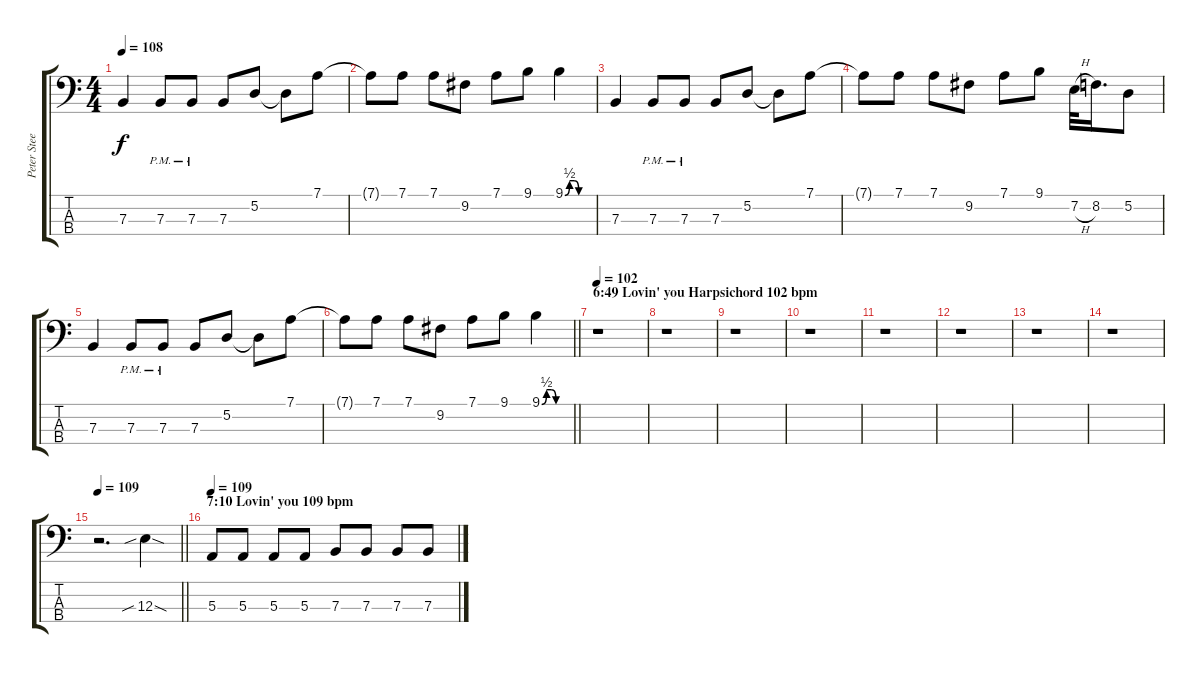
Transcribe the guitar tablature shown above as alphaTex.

\track ("Peter Steele R.I.P. (Bass Guitar)" "Peter Stee") {instrument acousticbass}
\staff {score tabs}
\tuning (D2 A1 E1 B0) {hide}
\ts (4 4)
\tempo 108
\clef f4
\ks c
7.3.4{dy f} 7.3{pm}.8 7.3{pm}.8 7.3.8 5.2.8 5.2{t}.8 7.1.8 |
7.1{t}.8 7.1.8 7.1.8 9.2.8 7.1.8 9.1.8 9.1{be (custom 0 0 10 2 20 2 30 0 60 0)}.4 |
7.3.4 7.3{pm}.8 7.3{pm}.8 7.3.8 5.2.8 5.2{t}.8 7.1.8 |
7.1{t}.8 7.1.8 7.1.8 9.2.8 7.1.8 9.1.8 7.2{h}.32 8.2.16{d} 5.2.8 |
7.3.4 7.3{pm}.8 7.3{pm}.8 7.3.8 5.2.8 5.2{t}.8 7.1.8 |
\barLineRight lightlight
7.1{t}.8 7.1.8 7.1.8 9.2.8 7.1.8 9.1.8 9.1{be (custom 0 0 10 2 20 2 30 0 60 0)}.4 |
\section ("" "6:49 Lovin' you Harpsichord 102 bpm")
\tempo 102
r.1 |
r.1 |
r.1 |
r.1 |
r.1 |
r.1 |
r.1 |
r.1 |
\tempo 109
\barLineRight lightlight
r.2{d} 12.3{sib sod}.4 |
\section ("" "7:10 Lovin' you 109 bpm")
\tempo 109
5.3.8 5.3.8 5.3.8 5.3.8 7.3.8 7.3.8 7.3.8 7.3.8
